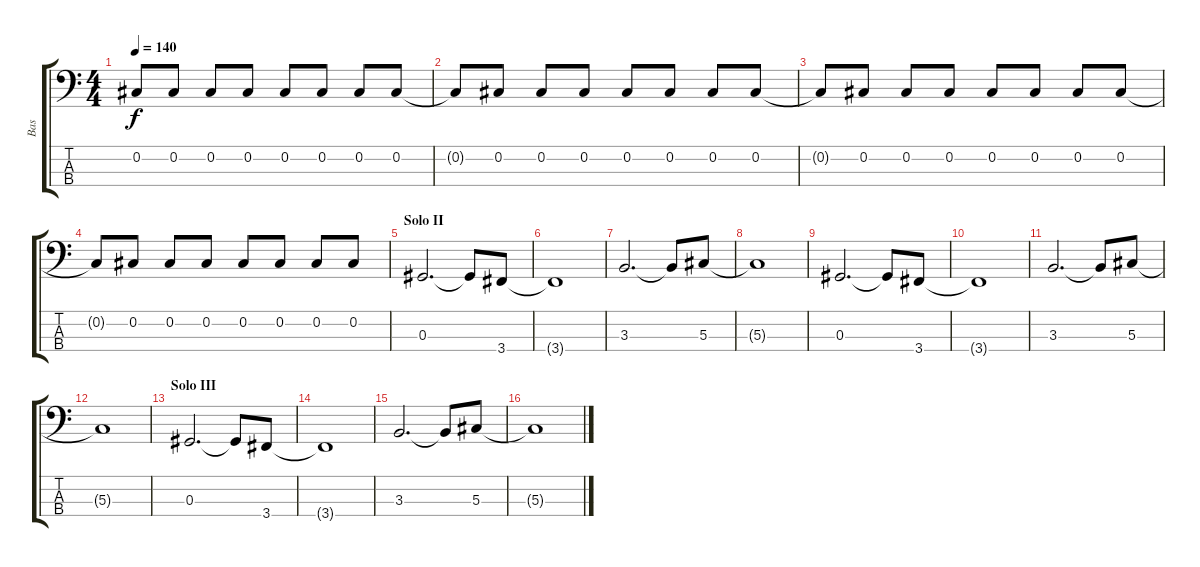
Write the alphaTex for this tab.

\track ("Bas" "Bas") {instrument electricbassfinger}
\staff {score tabs}
\tuning (Gb2 Db2 Ab1 Eb1) {hide}
\ts (4 4)
\tempo 140
\clef f4
\ks c
0.2{t}.8{dy f} 0.2.8 0.2.8 0.2.8 0.2.8 0.2.8 0.2.8 0.2.8 |
0.2{t}.8 0.2.8 0.2.8 0.2.8 0.2.8 0.2.8 0.2.8 0.2.8 |
0.2{t}.8 0.2.8 0.2.8 0.2.8 0.2.8 0.2.8 0.2.8 0.2.8 |
0.2{t}.8 0.2.8 0.2.8 0.2.8 0.2.8 0.2.8 0.2.8 0.2.8 |
\section ("" "Solo II")
0.3.2{d} 0.3{t}.8 3.4.8 |
3.4{t}.1 |
3.3.2{d} 3.3{t}.8 5.3.8 |
5.3{t}.1 |
0.3.2{d} 0.3{t}.8 3.4.8 |
3.4{t}.1 |
3.3.2{d} 3.3{t}.8 5.3.8 |
5.3{t}.1 |
\section ("" "Solo III")
0.3.2{d} 0.3{t}.8 3.4.8 |
3.4{t}.1 |
3.3.2{d} 3.3{t}.8 5.3.8 |
5.3{t}.1
